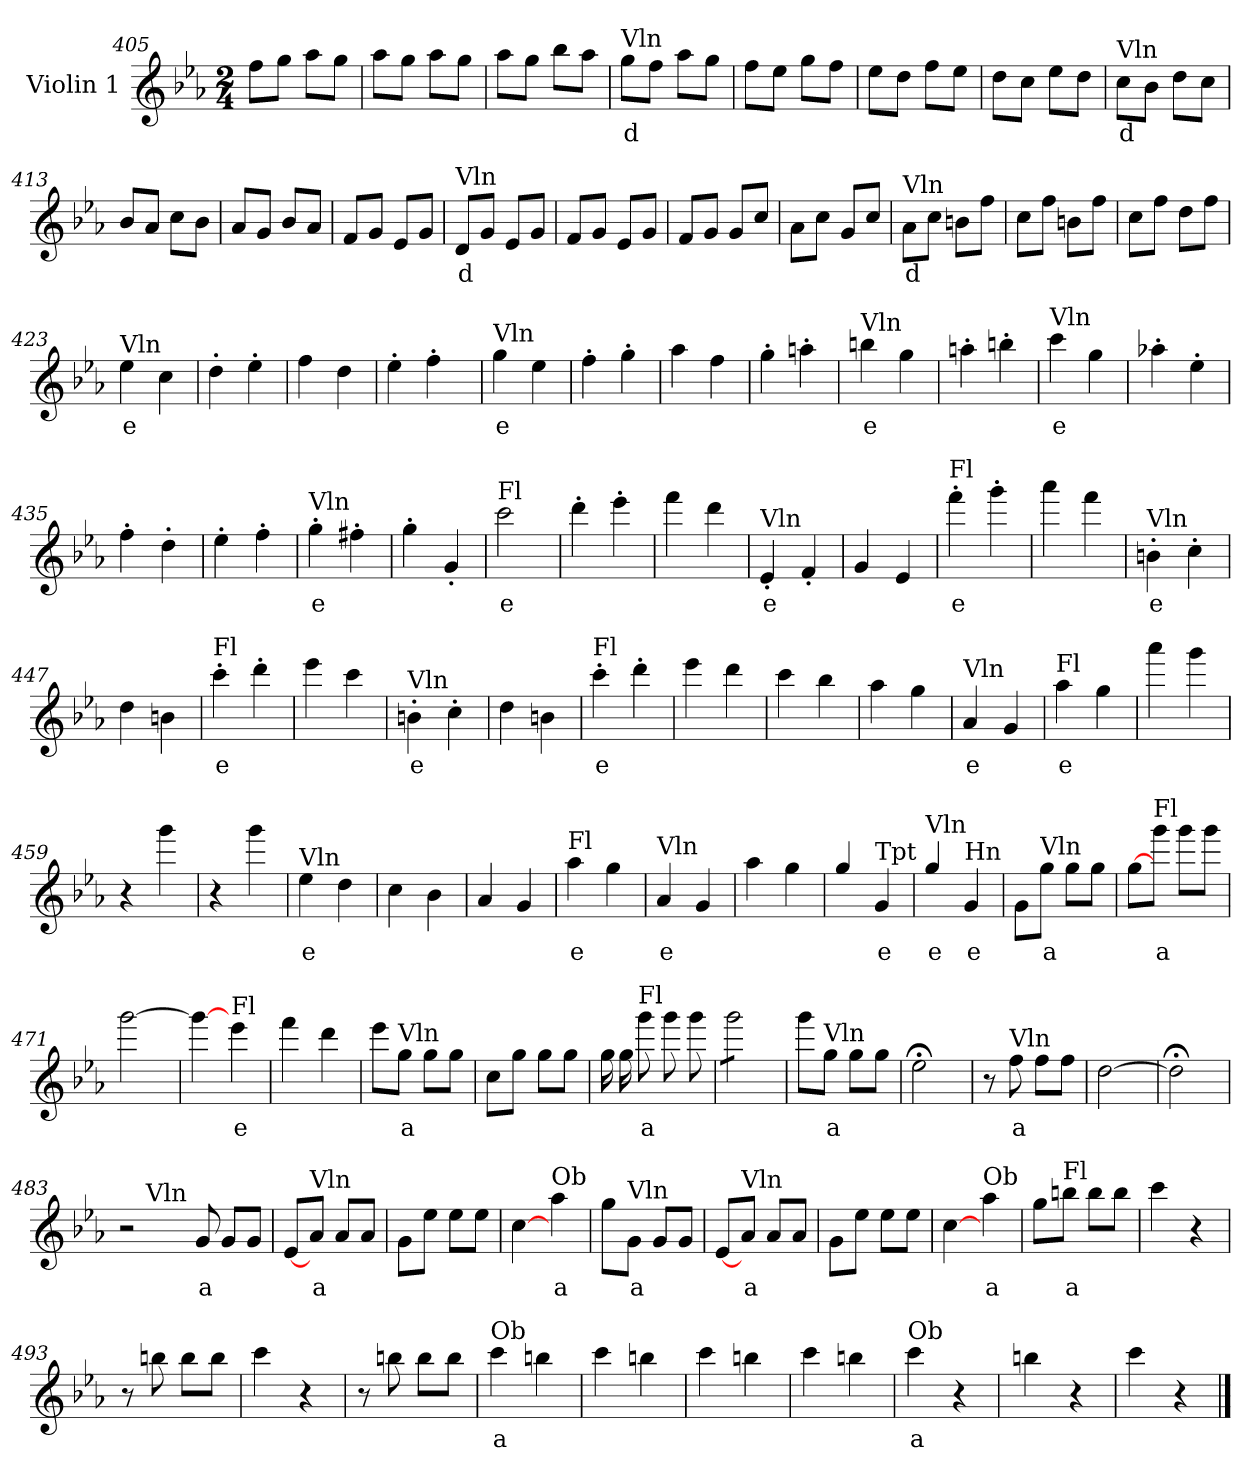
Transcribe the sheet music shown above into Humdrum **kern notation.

**kern	**text
*part1	*part1
*staff1	*staff1
*I"Violin 1	*
*I'Vln 1	*
*clefG2	*
*k[b-e-a-]	*
*M2/4	*
=405	=405
8ff\L	.
8gg\J	.
8aa-\L	.
8gg\J	.
=406	=406
8aa-\L	.
8gg\J	.
8aa-\L	.
8gg\J	.
=407	=407
8aa-\L	.
8gg\J	.
8bb-\L	.
8aa-\J	.
=408	=408
!LO:TX:a:t=Vln	!
!	!LO:LY:color=#FF0000
8gg\L	d
8ff\J	.
8aa-\L	.
8gg\J	.
=409	=409
8ff\L	.
8ee-\J	.
8gg\L	.
8ff\J	.
=410	=410
8ee-\L	.
8dd\J	.
8ff\L	.
8ee-\J	.
=411	=411
8dd\L	.
8cc\J	.
8ee-\L	.
8dd\J	.
=412	=412
!LO:TX:a:t=Vln	!
!	!LO:LY:color=#FF0000
8cc\L	d
8b-\J	.
8dd\L	.
8cc\J	.
=413	=413
8b-/L	.
8a-/J	.
8cc\L	.
8b-\J	.
=414	=414
8a-/L	.
8g/J	.
8b-/L	.
8a-/J	.
=415	=415
8f/L	.
8g/J	.
8e-/L	.
8g/J	.
=416	=416
!LO:TX:a:t=Vln	!
!	!LO:LY:color=#FF0000
8d/L	d
8g/J	.
8e-/L	.
8g/J	.
=417	=417
8f/L	.
8g/J	.
8e-/L	.
8g/J	.
=418	=418
8f/L	.
8g/J	.
8g/L	.
8cc/J	.
=419	=419
8a-\L	.
8cc\J	.
8g/L	.
8cc/J	.
=420	=420
!LO:TX:a:t=Vln	!
!	!LO:LY:color=#FF0000
8a-\L	d
8cc\J	.
8bn\L	.
8ff\J	.
=421	=421
8cc\L	.
8ff\J	.
8bn\L	.
8ff\J	.
=422	=422
8cc\L	.
8ff\J	.
8dd\L	.
8ff\J	.
=423	=423
!LO:TX:a:t=Vln	!
!	!LO:LY:color=#FF0000
4ee-	e
4cc	.
=424	=424
4dd'	.
4ee-'	.
=425	=425
4ff	.
4dd	.
=426	=426
4ee-'	.
4ff'	.
=427	=427
!LO:TX:a:t=Vln	!
!	!LO:LY:color=#FF0000
4gg	e
4ee-	.
=428	=428
4ff'	.
4gg'	.
=429	=429
4aa-	.
4ff	.
=430	=430
4gg'	.
4aan'	.
=431	=431
!LO:TX:a:t=Vln	!
!	!LO:LY:color=#FF0000
4bbn	e
4gg	.
=432	=432
4aan'	.
4bbn'	.
=433	=433
!LO:TX:a:t=Vln	!
!	!LO:LY:color=#FF0000
4ccc	e
4gg	.
=434	=434
4aa-X'	.
4ee-'	.
=435	=435
4ff'	.
4dd'	.
=436	=436
4ee-'	.
4ff'	.
=437	=437
!LO:TX:a:t=Vln	!
!	!LO:LY:color=#FF0000
4gg'	e
4ff#X'	.
=438	=438
4gg'	.
4g'	.
=439	=439
!LO:TX:a:t=Fl	!
!	!LO:LY:color=#FF0000
2ccc	e
=440	=440
4ddd'	.
4eee-'	.
=441	=441
4fff	.
4ddd	.
=442	=442
!LO:TX:a:t=Vln	!
!	!LO:LY:color=#FF0000
4e-'	e
4f'	.
=443	=443
4g	.
4e-	.
=444	=444
!LO:TX:a:t=Fl	!
!	!LO:LY:color=#FF0000
4fff'	e
4ggg'	.
=445	=445
4aaa-	.
4fff	.
=446	=446
!LO:TX:a:t=Vln	!
!	!LO:LY:color=#FF0000
4bn'	e
4cc'	.
=447	=447
4dd	.
4bn	.
=448	=448
!LO:TX:a:t=Fl	!
!	!LO:LY:color=#FF0000
4ccc'	e
4ddd'	.
=449	=449
4eee-	.
4ccc	.
=450	=450
!LO:TX:a:t=Vln	!
!	!LO:LY:color=#FF0000
4bn'	e
4cc'	.
=451	=451
4dd	.
4bn	.
=452	=452
!LO:TX:a:t=Fl	!
!	!LO:LY:color=#FF0000
4ccc'	e
4ddd'	.
=453	=453
4eee-	.
4ddd	.
=454	=454
4ccc	.
4bb-	.
=455	=455
4aa-	.
4gg	.
=456	=456
!LO:TX:a:t=Vln	!
!	!LO:LY:color=#FF0000
4a-	e
4g	.
=457	=457
!LO:TX:a:t=Fl	!
!	!LO:LY:color=#FF0000
4aa-	e
4gg	.
=458	=458
4aaa-	.
4ggg	.
=459	=459
4r	.
4ggg	.
=460	=460
4r	.
4ggg	.
=461	=461
!LO:TX:a:t=Vln	!
!	!LO:LY:color=#FF0000
4ee-	e
4dd	.
=462	=462
4cc	.
4b-	.
=463	=463
4a-	.
4g	.
=464	=464
!LO:TX:a:t=Fl	!
!	!LO:LY:color=#FF0000
4aa-	e
4gg	.
=465	=465
!LO:TX:a:t=Vln	!
!	!LO:LY:color=#FF0000
4a-	e
4g	.
=466	=466
4aa-	.
4gg	.
=467	=467
4gg/	.
!LO:TX:a:t=Tpt	!
!	!LO:LY:color=#FF0000
4g	e
=468	=468
!LO:TX:a:t=Vln	!
!	!LO:LY:color=#FF0000
4gg/	e
!LO:TX:a:t=Hn	!
!	!LO:LY:color=#FF0000
4g	e
=469	=469
8g\L	.
!LO:TX:a:t=Vln	!
!	!LO:LY:color=#FF0000
8gg\J	a
8gg\L	.
8gg\J	.
=470	=470
[8gg\L	.
!LO:TX:a:t=Fl	!
!	!LO:LY:color=#FF0000
8ggg\J	a
8ggg\L	.
8ggg\J	.
=471	=471
[2ggg	.
=472	=472
4ggg_	.
!LO:TX:a:t=Fl	!
!	!LO:LY:color=#FF0000
4eee-	e
=473	=473
4fff	.
4ddd	.
=474	=474
8eee-\L	.
!LO:TX:a:t=Vln	!
!	!LO:LY:color=#FF0000
8gg\J	a
8gg\L	.
8gg\J	.
=475	=475
8cc\L	.
8gg\J	.
8gg\L	.
8gg\J	.
=476	=476
*tremolo	*
16gg\LL	.
16gg\	.
*Xtremolo	*
!LO:TX:a:t=Fl	!
!	!LO:LY:color=#FF0000
8ggg\J	a
8ggg\L	.
8ggg\J	.
=477	=477
*tremolo	*
8gggL	.
8ggg	.
8ggg	.
8gggJ	.
*Xtremolo	*
=478	=478
8ggg\L	.
!LO:TX:a:t=Vln	!
!	!LO:LY:color=#FF0000
8gg\J	a
8gg\L	.
8gg\J	.
=479	=479
2ee-;<	.
=480	=480
8r	.
!LO:TX:a:t=Vln	!
!	!LO:LY:color=#FF0000
8ff	a
8ff\L	.
8ff\J	.
=481	=481
[2dd	.
=482	=482
2dd;<]	.
=483	=483
*^	*
2r	8ryy	.
!	!LO:TX:a:t=Vln	!
.	2.ryy	.
!	!	!LO:LY:color=#FF0000
8g	.	a
8g/L	.	.
8g/J	.	.
*v	*v	*
=484	=484
[8e-/L	.
!LO:TX:a:t=Vln	!
!	!LO:LY:color=#FF0000
8a-/J	a
8a-/L	.
8a-/J	.
=485	=485
8g\L	.
8ee-\J	.
8ee-\L	.
8ee-\J	.
=486	=486
[4cc	.
!LO:TX:a:t=Ob	!
!	!LO:LY:color=#FF0000
4aa-	a
=487	=487
8gg\L	.
!LO:TX:a:t=Vln	!
!	!LO:LY:color=#FF0000
8g\J	a
8g/L	.
8g/J	.
=488	=488
[8e-/L	.
!LO:TX:a:t=Vln	!
!	!LO:LY:color=#FF0000
8a-/J	a
8a-/L	.
8a-/J	.
=489	=489
8g\L	.
8ee-\J	.
8ee-\L	.
8ee-\J	.
=490	=490
[4cc	.
!LO:TX:a:t=Ob	!
!	!LO:LY:color=#FF0000
4aa-	a
=491	=491
8gg\L	.
!LO:TX:a:t=Fl	!
!	!LO:LY:color=#FF0000
8bbn\J	a
8bb\L	.
8bb\J	.
=492	=492
4ccc	.
4r	.
=493	=493
8r	.
8bbn	.
8bb\L	.
8bb\J	.
=494	=494
4ccc	.
4r	.
=495	=495
8r	.
8bbn	.
8bb\L	.
8bb\J	.
=496	=496
!LO:TX:a:t=Ob	!
!	!LO:LY:color=#FF0000
4ccc	a
4bbn	.
=497	=497
4ccc	.
4bbn	.
=498	=498
4ccc	.
4bbn	.
=499	=499
4ccc	.
4bbn	.
=500	=500
!LO:TX:a:t=Ob	!
!	!LO:LY:color=#FF0000
4ccc	a
4r	.
=501	=501
4bbn	.
4r	.
=502	=502
4ccc	.
4r	.
==	==
*-	*-
